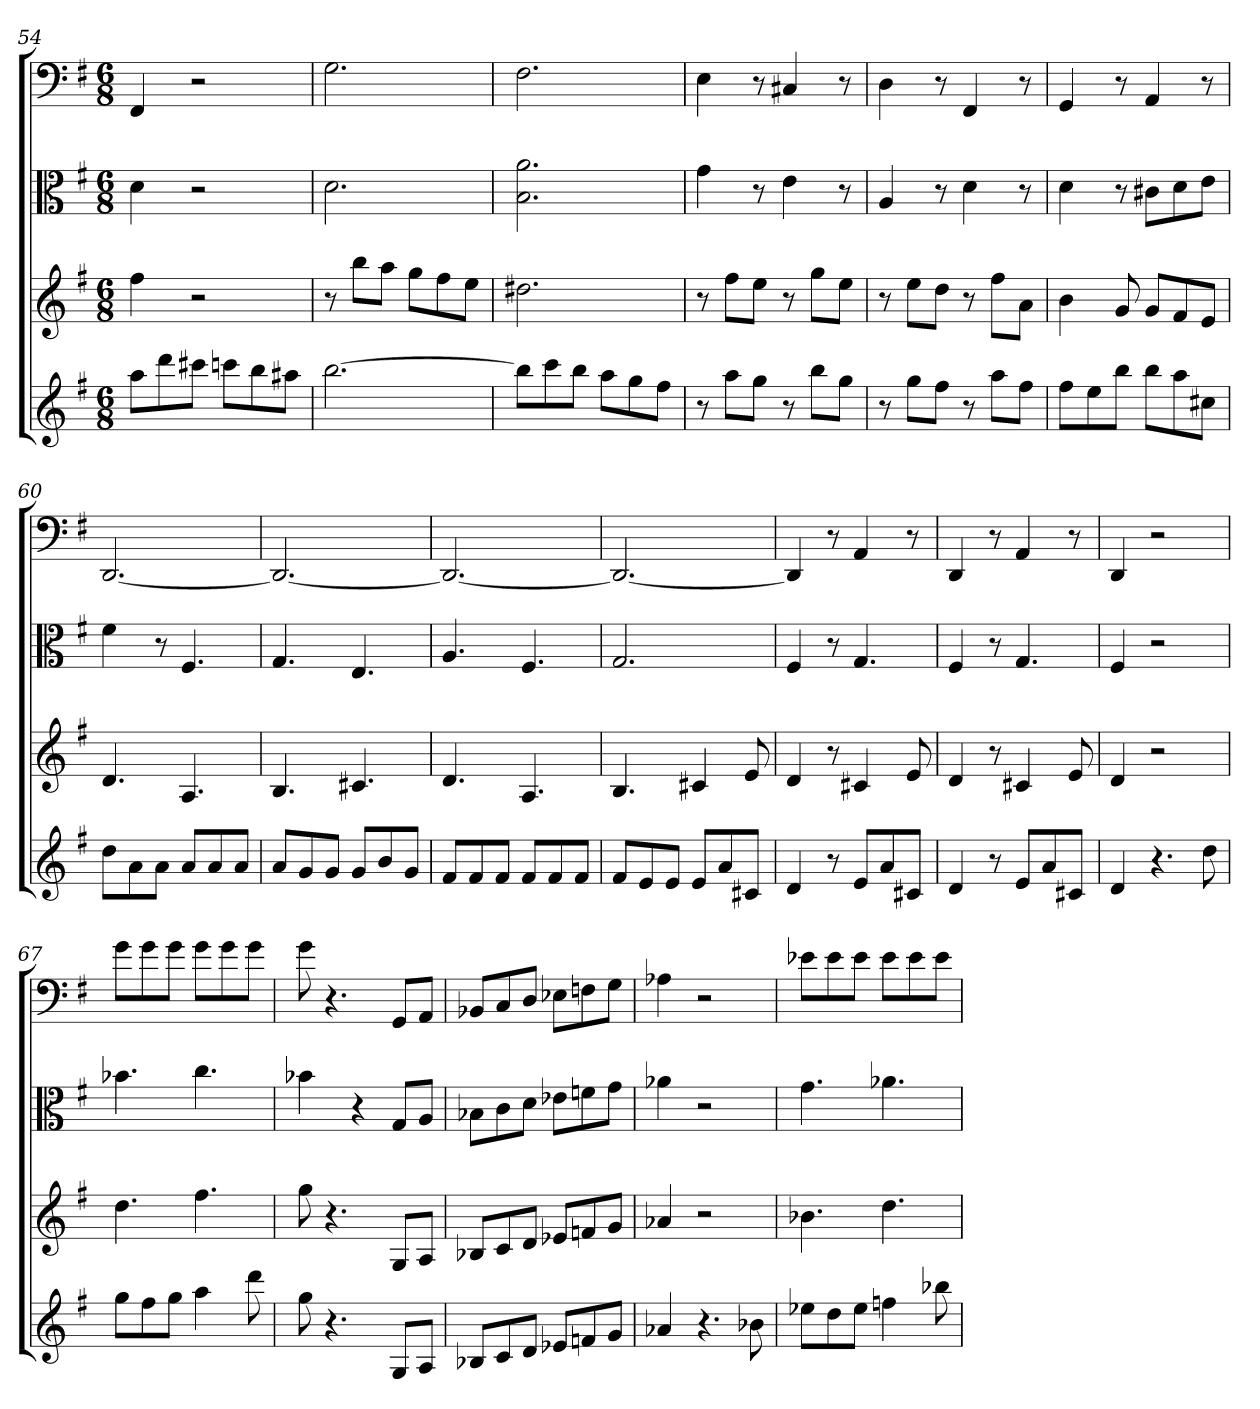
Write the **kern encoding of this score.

**kern	**kern	**kern	**kern
*part4	*part3	*part2	*part1
*staff4	*staff3	*staff2	*staff1
*	*	*clefC3	*clefF4
*k[f#]	*k[f#]	*k[f#]	*k[f#]
*G:	*G:	*G:	*G:
*M6/8	*M6/8	*M6/8	*M6/8
=54	=54	=54	=54
8aaL	4ff#	4d	4FF#
8ddd	.	.	.
8ccc#XJ	2r	2r	2r
8cccnL	.	.	.
8bb	.	.	.
8aa#XJ	.	.	.
=55	=55	=55	=55
[2.bb	8r	2.d	2.G
.	8bbL	.	.
.	8aaJ	.	.
.	8ggL	.	.
.	8ff#	.	.
.	8eeJ	.	.
=56	=56	=56	=56
8bbL]	2.dd#X	2.B 2.a	2.F#
8ccc	.	.	.
8bbJ	.	.	.
8aaL	.	.	.
8gg	.	.	.
8ff#J	.	.	.
=57	=57	=57	=57
8r	8r	4g	4E
8aaL	8ff#L	.	.
8ggJ	8eeJ	8r	8r
8r	8r	4e	4C#X
8bbL	8ggL	.	.
8ggJ	8eeJ	8r	8r
=58	=58	=58	=58
8r	8r	4A	4D
8ggL	8eeL	.	.
8ff#J	8ddJ	8r	8r
8r	8r	4d	4FF#
8aaL	8ff#L	.	.
8ff#J	8aJ	8r	8r
=59	=59	=59	=59
8ff#L	4b	4d	4GG
8ee	.	.	.
8bbJ	8g	8r	8r
8bbL	8gL	8c#X\L	4AA
8aa	8f#	8d\	.
8cc#XJ	8eJ	8e\J	8r
=60	=60	=60	=60
8ddL	4.d	4f#	[2.DD
8a	.	.	.
8aJ	.	8r	.
8aL	4.A	4.F#	.
8a	.	.	.
8aJ	.	.	.
=61	=61	=61	=61
8aL	4.B	4.G	2.DD_
8g	.	.	.
8gJ	.	.	.
8gL	4.c#X	4.E	.
8b	.	.	.
8gJ	.	.	.
=62	=62	=62	=62
8f#L	4.d	4.A	2.DD_
8f#	.	.	.
8f#J	.	.	.
8f#L	4.A	4.F#	.
8f#	.	.	.
8f#J	.	.	.
=63	=63	=63	=63
8f#L	4.B	2.G	2.DD_
8e	.	.	.
8eJ	.	.	.
8eL	4c#X	.	.
8a	.	.	.
8c#XJ	8e	.	.
=64	=64	=64	=64
4d	4d	4F#	4DD]
8r	8r	8r	8r
8eL	4c#X	4.G	4AA
8a	.	.	.
8c#XJ	8e	.	8r
=65	=65	=65	=65
4d	4d	4F#	4DD
8r	8r	8r	8r
8eL	4c#X	4.G	4AA
8a	.	.	.
8c#XJ	8e	.	8r
=66	=66	=66	=66
4d	4d	4F#	4DD
4.r	2r	2r	2r
8dd	.	.	.
=67	=67	=67	=67
8ggL	4.dd	4.b-X	8g\L
8ff#	.	.	8g\
8ggJ	.	.	8g\J
4aa	4.ff#	4.cc	8g\L
.	.	.	8g\
8ddd	.	.	8g\J
=68	=68	=68	=68
8gg	8gg	4b-X	8g
4.r	4.r	.	4.r
.	.	4r	.
8GL	8GL	8G/L	8GG/L
8AJ	8AJ	8A/J	8AA/J
=69	=69	=69	=69
8B-XL	8B-XL	8B-X\L	8BB-X/L
8c	8c	8c\	8C/
8dJ	8dJ	8d\J	8D/J
8e-XL	8e-XL	8e-X\L	8E-X\L
8fn	8fn	8fn\	8Fn\
8gJ	8gJ	8g\J	8G\J
=70	=70	=70	=70
4a-X	4a-X	4a-X	4A-X
4.r	2r	2r	2r
8b-X	.	.	.
=71	=71	=71	=71
8ee-XL	4.b-X	4.g	8e-X\L
8dd	.	.	8e-\
8ee-J	.	.	8e-\J
4ffn	4.dd	4.a-X	8e-\L
.	.	.	8e-\
8bb-X	.	.	8e-\J
=	=	=	=
*-	*-	*-	*-
